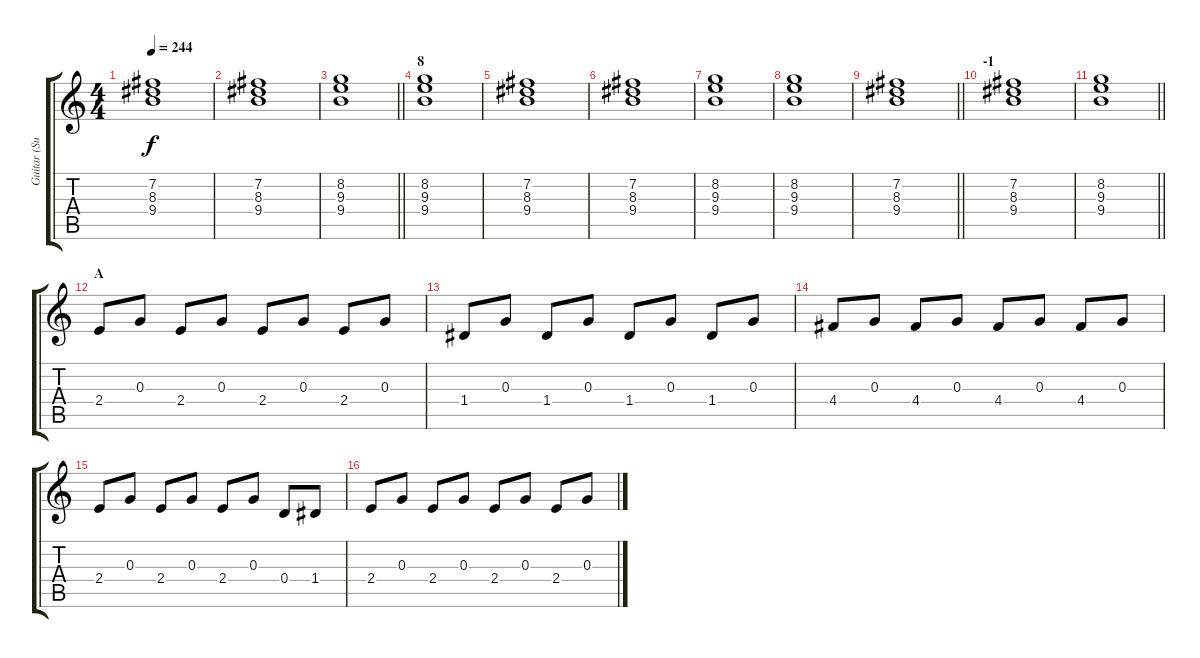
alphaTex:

\track ("Guitar (Sugizo)" "Guitar (Su") {instrument distortionguitar}
\staff {score tabs}
\tuning (E4 B3 G3 D3 A2 E2) {hide}
\ts (4 4)
\tempo 244
\clef g2
\ks c
(7.2 8.3 9.4).1{dy f} |
(7.2 8.3 9.4).1 |
\barLineRight lightlight
(8.2 9.3 9.4).1 |
\section ("" "8")
(8.2 9.3 9.4).1 |
(7.2 8.3 9.4).1 |
(7.2 8.3 9.4).1 |
(8.2 9.3 9.4).1 |
(8.2 9.3 9.4).1 |
\barLineRight lightlight
(7.2 8.3 9.4).1 |
\section ("" "-1")
(7.2 8.3 9.4).1 |
\barLineRight lightlight
(8.2 9.3 9.4).1 |
\section ("" "A")
2.4.8 0.3.8 2.4.8 0.3.8 2.4.8 0.3.8 2.4.8 0.3.8 |
1.4.8 0.3.8 1.4.8 0.3.8 1.4.8 0.3.8 1.4.8 0.3.8 |
4.4.8 0.3.8 4.4.8 0.3.8 4.4.8 0.3.8 4.4.8 0.3.8 |
2.4.8 0.3.8 2.4.8 0.3.8 2.4.8 0.3.8 0.4.8 1.4.8 |
2.4.8 0.3.8 2.4.8 0.3.8 2.4.8 0.3.8 2.4.8 0.3.8
